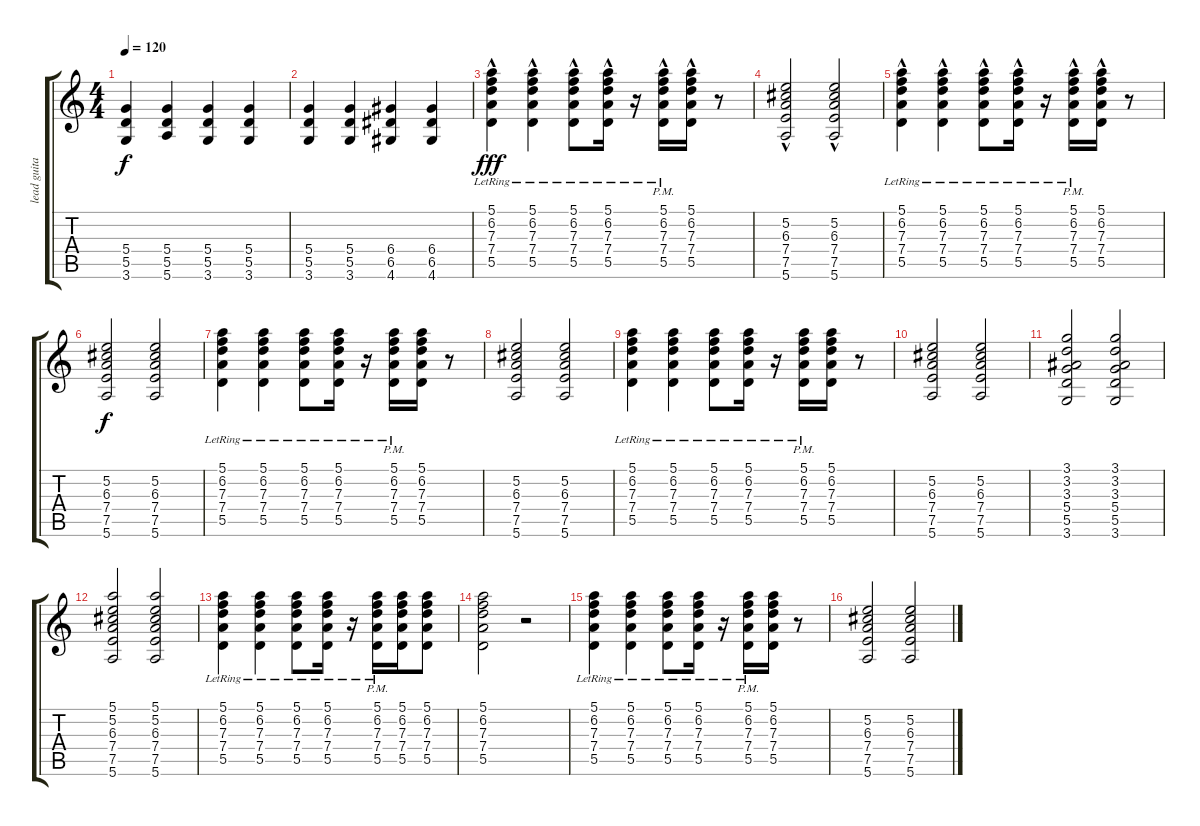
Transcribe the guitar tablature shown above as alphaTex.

\track ("lead guitar" "lead guita") {instrument overdrivenguitar}
\staff {score tabs}
\tuning (E4 B3 G3 D3 A2 E2) {hide}
\ts (4 4)
\tempo 120
\clef g2
\ks c
(5.4 5.5 3.6).4{dy f} (5.4 5.5 5.6).4 (5.4 5.5 3.6).4 (5.4 5.5 3.6).4 |
(5.4 5.5 3.6).4 (5.4 5.5 3.6).4 (6.4 6.5 4.6).4 (6.4 6.5 4.6).4 |
(5.1{hac lr} 6.2{hac lr} 7.3{hac lr} 7.4{hac lr} 5.5{hac lr}).4{dy fff} (5.1{hac lr} 6.2{hac lr} 7.3{hac lr} 7.4{hac lr} 5.5{hac lr}).4 (5.1{hac lr} 6.2{hac lr} 7.3{hac lr} 7.4{hac lr} 5.5{hac lr}).8 (5.1{hac lr} 6.2{hac lr} 7.3{hac lr} 7.4{hac lr} 5.5{hac lr}).16 r.16 (5.1{hac pm lr} 6.2{hac pm lr} 7.3{hac pm lr} 7.4{hac pm lr} 5.5{hac pm lr}).16 (5.1{hac} 6.2{hac} 7.3{hac} 7.4{hac} 5.5{hac}).16 r.8 |
(5.2{hac} 6.3{hac} 7.4{hac} 7.5{hac} 5.6{hac}).2 (5.2{hac} 6.3{hac} 7.4{hac} 7.5{hac} 5.6{hac}).2 |
(5.1{hac lr} 6.2{hac lr} 7.3{hac lr} 7.4{hac lr} 5.5{hac lr}).4 (5.1{hac lr} 6.2{hac lr} 7.3{hac lr} 7.4{hac lr} 5.5{hac lr}).4 (5.1{hac lr} 6.2{hac lr} 7.3{hac lr} 7.4{hac lr} 5.5{hac lr}).8 (5.1{hac lr} 6.2{hac lr} 7.3{hac lr} 7.4{hac lr} 5.5{hac lr}).16 r.16 (5.1{hac pm lr} 6.2{hac pm lr} 7.3{hac pm lr} 7.4{hac pm lr} 5.5{hac pm lr}).16 (5.1{hac} 6.2{hac} 7.3{hac} 7.4{hac} 5.5{hac}).16 r.8 |
(5.2 6.3 7.4 7.5 5.6).2{dy f} (5.2 6.3 7.4 7.5 5.6).2 |
(5.1{lr} 6.2{lr} 7.3{lr} 7.4{lr} 5.5{lr}).4 (5.1{lr} 6.2{lr} 7.3{lr} 7.4{lr} 5.5{lr}).4 (5.1{lr} 6.2{lr} 7.3{lr} 7.4{lr} 5.5{lr}).8 (5.1{lr} 6.2{lr} 7.3{lr} 7.4{lr} 5.5{lr}).16 r.16 (5.1{pm lr} 6.2{pm lr} 7.3{pm lr} 7.4{pm lr} 5.5{pm lr}).16 (5.1 6.2 7.3 7.4 5.5).16 r.8 |
(5.2 6.3 7.4 7.5 5.6).2 (5.2 6.3 7.4 7.5 5.6).2 |
(5.1{lr} 6.2{lr} 7.3{lr} 7.4{lr} 5.5{lr}).4 (5.1{lr} 6.2{lr} 7.3{lr} 7.4{lr} 5.5{lr}).4 (5.1{lr} 6.2{lr} 7.3{lr} 7.4{lr} 5.5{lr}).8 (5.1{lr} 6.2{lr} 7.3{lr} 7.4{lr} 5.5{lr}).16 r.16 (5.1{pm lr} 6.2{pm lr} 7.3{pm lr} 7.4{pm lr} 5.5{pm lr}).16 (5.1 6.2 7.3 7.4 5.5).16 r.8 |
(5.2 6.3 7.4 7.5 5.6).2 (5.2 6.3 7.4 7.5 5.6).2 |
(3.1 3.2 3.3 5.4 5.5 3.6).2 (3.1 3.2 3.3 5.4 5.5 3.6).2 |
(5.1 5.2 6.3 7.4 7.5 5.6).2 (5.1 5.2 6.3 7.4 7.5 5.6).2 |
(5.1{lr} 6.2{lr} 7.3{lr} 7.4{lr} 5.5{lr}).4 (5.1{lr} 6.2{lr} 7.3{lr} 7.4{lr} 5.5{lr}).4 (5.1{lr} 6.2{lr} 7.3{lr} 7.4{lr} 5.5{lr}).8 (5.1{lr} 6.2{lr} 7.3{lr} 7.4{lr} 5.5{lr}).16 r.16 (5.1{pm lr} 6.2{pm lr} 7.3{pm lr} 7.4{pm lr} 5.5{pm lr}).16 (5.1 6.2 7.3 7.4 5.5).16 (5.1 6.2 7.3 7.4 5.5).8 |
(5.1 6.2 7.3 7.4 5.5).2 r.2 |
(5.1{lr} 6.2{lr} 7.3{lr} 7.4{lr} 5.5{lr}).4 (5.1{lr} 6.2{lr} 7.3{lr} 7.4{lr} 5.5{lr}).4 (5.1{lr} 6.2{lr} 7.3{lr} 7.4{lr} 5.5{lr}).8 (5.1{lr} 6.2{lr} 7.3{lr} 7.4{lr} 5.5{lr}).16 r.16 (5.1{pm lr} 6.2{pm lr} 7.3{pm lr} 7.4{pm lr} 5.5{pm lr}).16 (5.1 6.2 7.3 7.4 5.5).16 r.8 |
(5.2 6.3 7.4 7.5 5.6).2 (5.2 6.3 7.4 7.5 5.6).2
